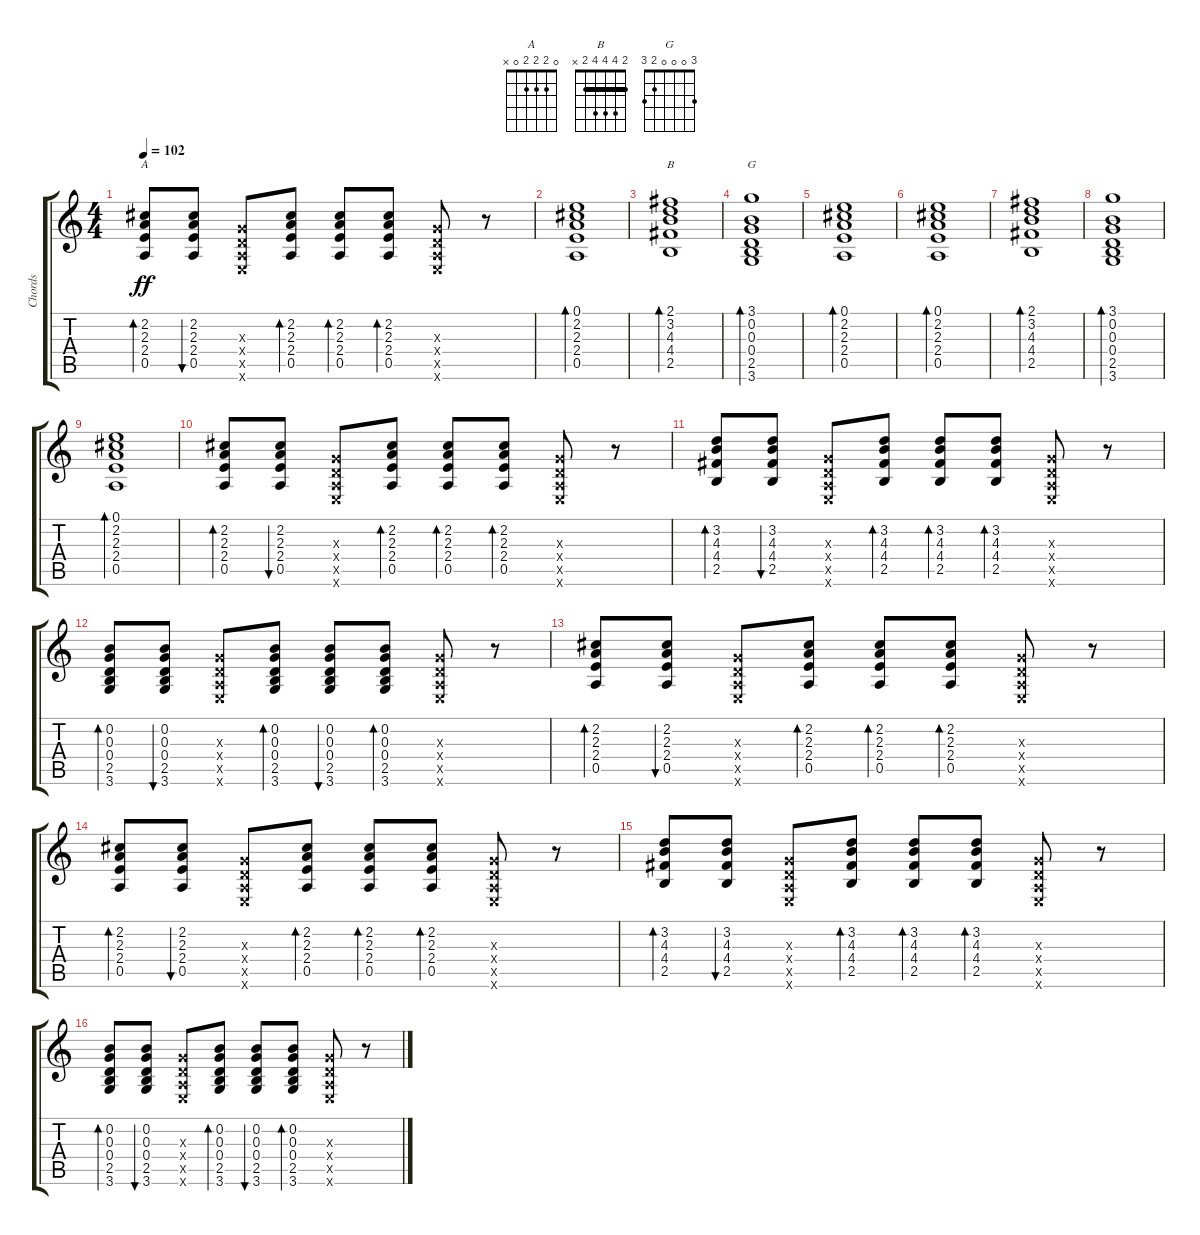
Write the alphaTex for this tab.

\track ("Chords" "Chords") {instrument acousticguitarsteel}
\staff {score tabs}
\tuning (E4 B3 G3 D3 A2 E2) {hide}
\chord ("A" 0 2 2 2 0 x)
\chord ("B" 2 4 4 4 2 x) {barre 2}
\chord ("G" 3 0 0 0 2 3)
\ts (4 4)
\tempo 102
\clef g2
\ks c
(2.2 2.3 2.4 0.5).8{bd 30 ch "A" dy ff} (2.2 2.3 2.4 0.5).8{bu 30} (0.3{x} 0.4{x} 0.5{x} 0.6{x}).8 (2.2 2.3 2.4 0.5).8{bd 30} (2.2 2.3 2.4 0.5).8{bd 30} (2.2 2.3 2.4 0.5).8{bd 30} (0.3{x} 0.4{x} 0.5{x} 0.6{x}).8 r.8 |
(0.1 2.2 2.3 2.4 0.5).1{bd 30} |
(2.1 3.2 4.3 4.4 2.5).1{bd 30 ch "B"} |
(3.1 0.2 0.3 0.4 2.5 3.6).1{bd 30 ch "G"} |
(0.1 2.2 2.3 2.4 0.5).1{bd 30} |
(0.1 2.2 2.3 2.4 0.5).1{bd 30} |
(2.1 3.2 4.3 4.4 2.5).1{bd 30} |
(3.1 0.2 0.3 0.4 2.5 3.6).1{bd 30} |
(0.1 2.2 2.3 2.4 0.5).1{bd 30} |
(2.2 2.3 2.4 0.5).8{bd 30} (2.2 2.3 2.4 0.5).8{bu 30} (0.3{x} 0.4{x} 0.5{x} 0.6{x}).8 (2.2 2.3 2.4 0.5).8{bd 30} (2.2 2.3 2.4 0.5).8{bd 30} (2.2 2.3 2.4 0.5).8{bd 30} (0.3{x} 0.4{x} 0.5{x} 0.6{x}).8 r.8 |
(3.2 4.3 4.4 2.5).8{bd 30} (3.2 4.3 4.4 2.5).8{bu 30} (0.3{x} 0.4{x} 0.5{x} 0.6{x}).8 (3.2 4.3 4.4 2.5).8{bd 30} (3.2 4.3 4.4 2.5).8{bd 30} (3.2 4.3 4.4 2.5).8{bd 30} (0.3{x} 0.4{x} 0.5{x} 0.6{x}).8 r.8 |
(0.2 0.3 0.4 2.5 3.6).8{bd 30} (0.2 0.3 0.4 2.5 3.6).8{bu 30} (0.3{x} 0.4{x} 0.5{x} 0.6{x}).8 (0.2 0.3 0.4 2.5 3.6).8{bd 30} (0.2 0.3 0.4 2.5 3.6).8{bu 30} (0.2 0.3 0.4 2.5 3.6).8{bd 30} (0.3{x} 0.4{x} 0.5{x} 0.6{x}).8 r.8 |
(2.2 2.3 2.4 0.5).8{bd 30} (2.2 2.3 2.4 0.5).8{bu 30} (0.3{x} 0.4{x} 0.5{x} 0.6{x}).8 (2.2 2.3 2.4 0.5).8{bd 30} (2.2 2.3 2.4 0.5).8{bd 30} (2.2 2.3 2.4 0.5).8{bd 30} (0.3{x} 0.4{x} 0.5{x} 0.6{x}).8 r.8 |
(2.2 2.3 2.4 0.5).8{bd 30} (2.2 2.3 2.4 0.5).8{bu 30} (0.3{x} 0.4{x} 0.5{x} 0.6{x}).8 (2.2 2.3 2.4 0.5).8{bd 30} (2.2 2.3 2.4 0.5).8{bd 30} (2.2 2.3 2.4 0.5).8{bd 30} (0.3{x} 0.4{x} 0.5{x} 0.6{x}).8 r.8 |
(3.2 4.3 4.4 2.5).8{bd 30} (3.2 4.3 4.4 2.5).8{bu 30} (0.3{x} 0.4{x} 0.5{x} 0.6{x}).8 (3.2 4.3 4.4 2.5).8{bd 30} (3.2 4.3 4.4 2.5).8{bd 30} (3.2 4.3 4.4 2.5).8{bd 30} (0.3{x} 0.4{x} 0.5{x} 0.6{x}).8 r.8 |
(0.2 0.3 0.4 2.5 3.6).8{bd 30} (0.2 0.3 0.4 2.5 3.6).8{bu 30} (0.3{x} 0.4{x} 0.5{x} 0.6{x}).8 (0.2 0.3 0.4 2.5 3.6).8{bd 30} (0.2 0.3 0.4 2.5 3.6).8{bu 30} (0.2 0.3 0.4 2.5 3.6).8{bd 30} (0.3{x} 0.4{x} 0.5{x} 0.6{x}).8 r.8
